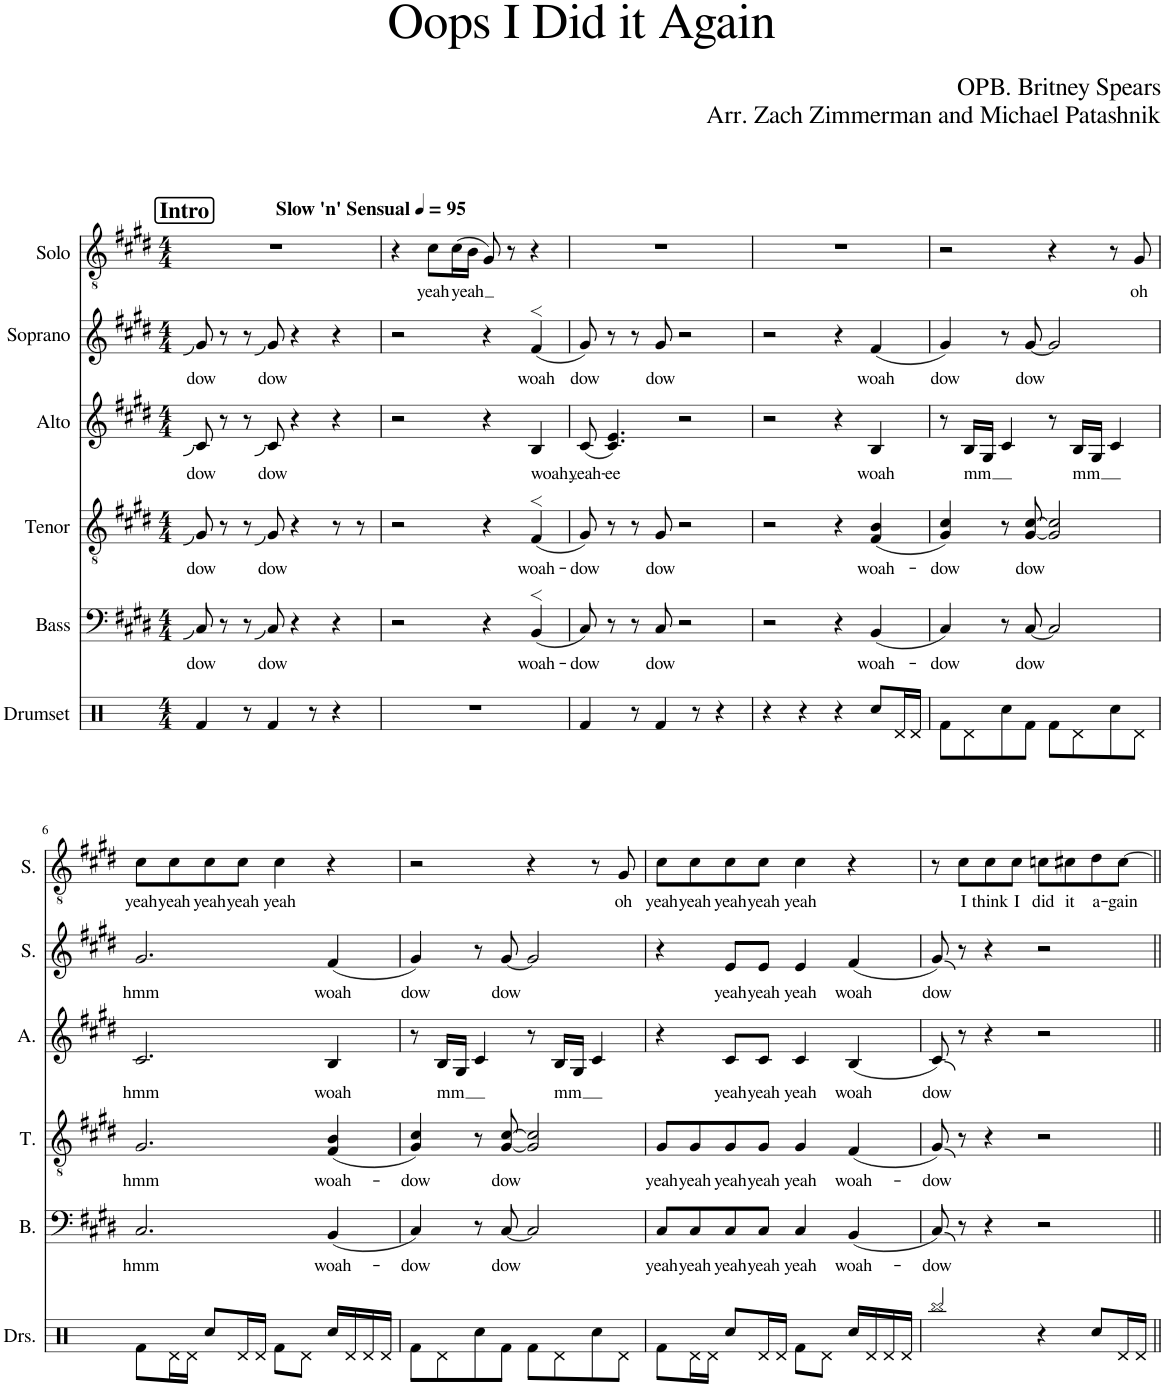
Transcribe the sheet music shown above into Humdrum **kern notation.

**kern	**kern	**text	**kern	**text	**kern	**text	**kern	**text	**kern	**text
*part6	*part5	*part5	*part4	*part4	*part3	*part3	*part2	*part2	*part1	*part1
*staff6	*staff5	*staff5	*staff4	*staff4	*staff3	*staff3	*staff2	*staff2	*staff1	*staff1
*I"Drumset	*I"Bass	*	*I"Tenor	*	*I"Alto	*	*I"Soprano	*	*I"Solo	*
*I'Drs.	*I'B.	*	*I'T.	*	*I'A.	*	*I'S.	*	*I'S.	*
*clefX	*clefF4	*	*clefGv2	*	*clefG2	*	*clefG2	*	*clefGv2	*
*k[]	*k[f#c#g#d#]	*	*k[f#c#g#d#]	*	*k[f#c#g#d#]	*	*k[f#c#g#d#]	*	*k[f#c#g#d#]	*
*M4/4	*M4/4	*	*M4/4	*	*M4/4	*	*M4/4	*	*M4/4	*
*MM95	*MM95	*	*MM95	*	*MM95	*	*MM95	*	*MM95	*
!!LO:REH:place=s1:a:B:cj:fs=14:t=Intro
=1	=1	=1	=1	=1	=1	=1	=1	=1	=1	=1
!	!	!	!	!	!	!	!	!	!LO:TX:a:B:t=Slow 'n' Sensual	!
!	!	!LO:LY:b	!	!LO:LY:b	!	!LO:LY:b	!	!LO:LY:b	!	!
4Rf/	8C#/	dow	8G#/	dow	8c#/	dow	8g#/	dow	1r	.
.	8r	.	8r	.	8r	.	8r	.	.	.
8r	8r	.	8r	.	8r	.	8r	.	.	.
!	!	!LO:LY:b	!	!LO:LY:b	!	!LO:LY:b	!	!LO:LY:b	!	!
4Rf/	8C#/	dow	8G#/	dow	8c#/	dow	8g#/	dow	.	.
.	4r	.	4r	.	4r	.	4r	.	.	.
8r	.	.	.	.	.	.	.	.	.	.
4r	4r	.	8r	.	4r	.	4r	.	.	.
.	.	.	8r	.	.	.	.	.	.	.
=2	=2	=2	=2	=2	=2	=2	=2	=2	=2	=2
1r	2r	.	2r	.	2r	.	2r	.	4r	.
!	!	!	!	!	!	!	!	!	!	!LO:LY:b
.	.	.	.	.	.	.	.	.	8c#\L	yeah
!	!	!	!	!	!	!	!	!	!	!LO:LY:b
.	.	.	.	.	.	.	.	.	(16c#\L	-yeah
.	.	.	.	.	.	.	.	.	16B\JJ	.
.	4r	.	4r	.	4r	.	4r	.	8G#/)	.
.	.	.	.	.	.	.	.	.	8r	.
!	!	!LO:LY:b	!	!LO:LY:b	!	!LO:LY:b	!	!LO:LY:b	!	!
.	(4BB>/	woah-	(4F#>/	woah-	4B/	woah	(4f#>/	woah	4r	.
=3	=3	=3	=3	=3	=3	=3	=3	=3	=3	=3
!	!	!LO:LY:b	!	!LO:LY:b	!	!LO:LY:b	!	!LO:LY:b	!	!
4Rf/	8C#/)	-dow	8G#/)	-dow	(8c#/	yeah-	8g#/)	dow	1r	.
!	!	!	!	!	!	!LO:LY:b	!	!	!	!
.	8r	.	8r	.	4.c#/ 4.e/)	-ee	8r	.	.	.
8r	8r	.	8r	.	.	.	8r	.	.	.
!	!	!LO:LY:b	!	!LO:LY:b	!	!	!	!LO:LY:b	!	!
4Rf/	8C#/	dow	8G#/	dow	.	.	8g#/	dow	.	.
.	2r	.	2r	.	2r	.	2r	.	.	.
8r	.	.	.	.	.	.	.	.	.	.
4r	.	.	.	.	.	.	.	.	.	.
=4	=4	=4	=4	=4	=4	=4	=4	=4	=4	=4
4r	2r	.	2r	.	2r	.	2r	.	1r	.
4r	.	.	.	.	.	.	.	.	.	.
4r	4r	.	4r	.	4r	.	4r	.	.	.
!	!	!LO:LY:b	!	!LO:LY:b	!	!LO:LY:b	!	!LO:LY:b	!	!
8Rcc/L	(4BB/	woah-	(4F#/ 4B/	woah-	4B/	woah	(4f#/	woah	.	.
16Rd/L	.	.	.	.	.	.	.	.	.	.
16Rd/JJ	.	.	.	.	.	.	.	.	.	.
=5	=5	=5	=5	=5	=5	=5	=5	=5	=5	=5
!	!	!LO:LY:b	!	!LO:LY:b	!	!	!	!LO:LY:b	!	!
8Rf\L	4C#/)	dow	4G#/ 4c#/)	dow	8r	.	4g#/)	dow	2r	.
!	!	!	!	!	!	!LO:LY:b	!	!	!	!
8Rd\	.	.	.	.	16B/LL	mm	.	.	.	.
.	.	.	.	.	16G#/JJ	.	.	.	.	.
8Rcc\	8r	.	8r	.	4c#/	.	8r	.	.	.
!	!	!LO:LY:b	!	!LO:LY:b	!	!	!	!LO:LY:b	!	!
8Rf\J	[8C#/	dow	[8G#/ [8c#/	dow	.	.	[8g#/	dow	.	.
8Rf\L	2C#/]	.	2G#/] 2c#/]	.	8r	.	2g#/]	.	4r	.
!	!	!	!	!	!	!LO:LY:b	!	!	!	!
8Rd\	.	.	.	.	16B/LL	mm	.	.	.	.
.	.	.	.	.	16G#/JJ	.	.	.	.	.
8Rcc\	.	.	.	.	4c#/	.	.	.	8r	.
!	!	!	!	!	!	!	!	!	!	!LO:LY:b
8Rd\J	.	.	.	.	.	.	.	.	8G#/	oh
!!LO:LB:g=z
=6	=6	=6	=6	=6	=6	=6	=6	=6	=6	=6
!	!	!LO:LY:b	!	!LO:LY:b	!	!LO:LY:b	!	!LO:LY:b	!	!LO:LY:b
8Rf\L	2.C#/	hmm	2.G#/	hmm	2.c#/	hmm	2.g#/	hmm	8c#\L	yeah
!	!	!	!	!	!	!	!	!	!	!LO:LY:b
16Rd\L	.	.	.	.	.	.	.	.	8c#\	yeah
16Rd\JJ	.	.	.	.	.	.	.	.	.	.
!	!	!	!	!	!	!	!	!	!	!LO:LY:b
8Rcc/L	.	.	.	.	.	.	.	.	8c#\	yeah
!	!	!	!	!	!	!	!	!	!	!LO:LY:b
16Rd/L	.	.	.	.	.	.	.	.	8c#\J	yeah
16Rd/JJ	.	.	.	.	.	.	.	.	.	.
!	!	!	!	!	!	!	!	!	!	!LO:LY:b
8Rf\L	.	.	.	.	.	.	.	.	4c#\	yeah
8Rd\J	.	.	.	.	.	.	.	.	.	.
!	!	!LO:LY:b	!	!LO:LY:b	!	!LO:LY:b	!	!LO:LY:b	!	!
16Rcc/LL	(4BB/	woah-	(4F#/ 4B/	woah-	4B/	woah	(4f#/	woah	4r	.
16Rd/	.	.	.	.	.	.	.	.	.	.
16Rd/	.	.	.	.	.	.	.	.	.	.
16Rd/JJ	.	.	.	.	.	.	.	.	.	.
=7	=7	=7	=7	=7	=7	=7	=7	=7	=7	=7
!	!	!LO:LY:b	!	!LO:LY:b	!	!	!	!LO:LY:b	!	!
8Rf\L	4C#/)	dow	4G#/ 4c#/)	dow	8r	.	4g#/)	dow	2r	.
!	!	!	!	!	!	!LO:LY:b	!	!	!	!
8Rd\	.	.	.	.	16B/LL	mm	.	.	.	.
.	.	.	.	.	16G#/JJ	.	.	.	.	.
8Rcc\	8r	.	8r	.	4c#/	.	8r	.	.	.
!	!	!LO:LY:b	!	!LO:LY:b	!	!	!	!LO:LY:b	!	!
8Rf\J	[8C#/	dow	[8G#/ [8c#/	dow	.	.	[8g#/	dow	.	.
8Rf\L	2C#/]	.	2G#/] 2c#/]	.	8r	.	2g#/]	.	4r	.
!	!	!	!	!	!	!LO:LY:b	!	!	!	!
8Rd\	.	.	.	.	16B/LL	mm	.	.	.	.
.	.	.	.	.	16G#/JJ	.	.	.	.	.
8Rcc\	.	.	.	.	4c#/	.	.	.	8r	.
!	!	!	!	!	!	!	!	!	!	!LO:LY:b
8Rd\J	.	.	.	.	.	.	.	.	8G#/	oh
=8	=8	=8	=8	=8	=8	=8	=8	=8	=8	=8
!	!	!LO:LY:b	!	!LO:LY:b	!	!	!	!	!	!LO:LY:b
8Rf\L	8C#/L	yeah	8G#/L	yeah	4r	.	4r	.	8c#\L	yeah
!	!	!LO:LY:b	!	!LO:LY:b	!	!	!	!	!	!LO:LY:b
16Rd\L	8C#/	yeah	8G#/	yeah	.	.	.	.	8c#\	yeah
16Rd\JJ	.	.	.	.	.	.	.	.	.	.
!	!	!LO:LY:b	!	!LO:LY:b	!	!LO:LY:b	!	!LO:LY:b	!	!LO:LY:b
8Rcc/L	8C#/	yeah	8G#/	yeah	8c#/L	yeah	8e/L	yeah	8c#\	yeah
!	!	!LO:LY:b	!	!LO:LY:b	!	!LO:LY:b	!	!LO:LY:b	!	!LO:LY:b
16Rd/L	8C#/J	yeah	8G#/J	yeah	8c#/J	yeah	8e/J	yeah	8c#\J	yeah
16Rd/JJ	.	.	.	.	.	.	.	.	.	.
!	!	!LO:LY:b	!	!LO:LY:b	!	!LO:LY:b	!	!LO:LY:b	!	!LO:LY:b
8Rf\L	4C#/	yeah	4G#/	yeah	4c#/	yeah	4e/	yeah	4c#\	yeah
8Rd\J	.	.	.	.	.	.	.	.	.	.
!	!	!LO:LY:b	!	!LO:LY:b	!	!LO:LY:b	!	!LO:LY:b	!	!
16Rcc/LL	(4BB/	woah-	(4F#/	woah-	(4B/	woah	(4f#/	woah	4r	.
16Rd/	.	.	.	.	.	.	.	.	.	.
16Rd/	.	.	.	.	.	.	.	.	.	.
16Rd/JJ	.	.	.	.	.	.	.	.	.	.
=9	=9	=9	=9	=9	=9	=9	=9	=9	=9	=9
!	!	!LO:LY:b	!	!LO:LY:b	!	!LO:LY:b	!	!LO:LY:b	!	!
2Rbb/	8C#/)	dow	8G#/)	dow	8c#/)	dow	8g#/)	dow	8r	.
!	!	!	!	!	!	!	!	!	!	!LO:LY:b
.	8r	.	8r	.	8r	.	8r	.	8c#\L	I
!	!	!	!	!	!	!	!	!	!	!LO:LY:b
.	4r	.	4r	.	4r	.	4r	.	8c#\	think
!	!	!	!	!	!	!	!	!	!	!LO:LY:b
.	.	.	.	.	.	.	.	.	8c#\J	I
!	!	!	!	!	!	!	!	!	!	!LO:LY:b
4r	2r	.	2r	.	2r	.	2r	.	8cn\L	did
!	!	!	!	!	!	!	!	!	!	!LO:LY:b
.	.	.	.	.	.	.	.	.	8c#X\	it
!	!	!	!	!	!	!	!	!	!	!LO:LY:b
8Rcc/L	.	.	.	.	.	.	.	.	8d#\	a-
!	!	!	!	!	!	!	!	!	!	!LO:LY:b
16Rd/L	.	.	.	.	.	.	.	.	[8c#\J	-gain
16Rd/JJ	.	.	.	.	.	.	.	.	.	.
=||	=||	=||	=||	=||	=||	=||	=||	=||	=||	=||
*-	*-	*-	*-	*-	*-	*-	*-	*-	*-	*-
